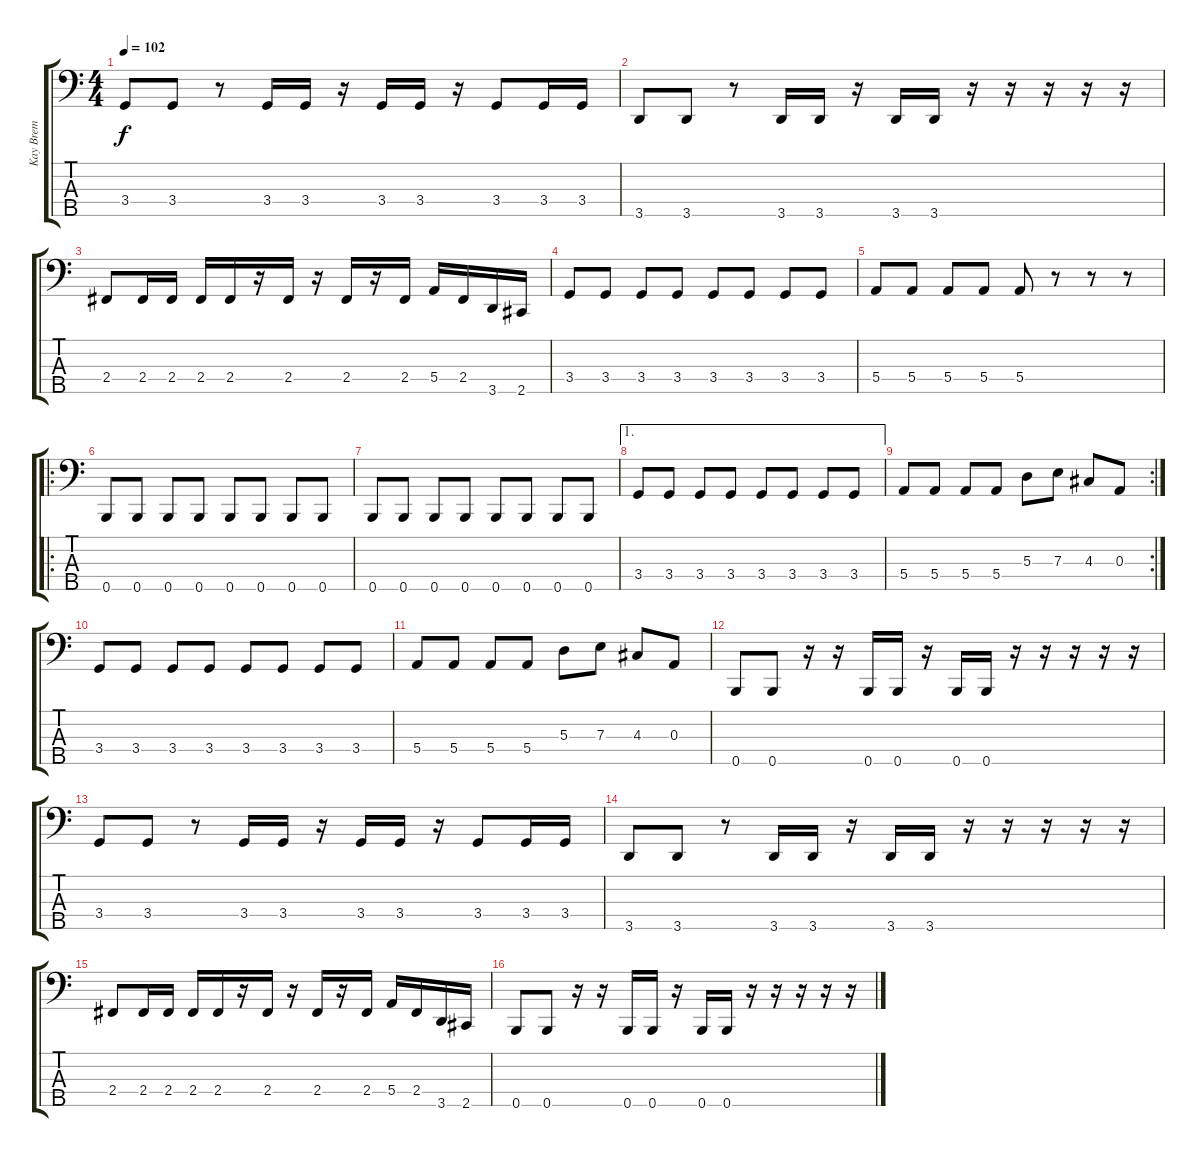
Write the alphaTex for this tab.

\track ("Kay Brem" "Kay Brem") {instrument electricbasspick}
\staff {score tabs}
\tuning (G2 D2 A1 E1 B0) {hide}
\ts (4 4)
\tempo 102
\clef f4
\ks c
3.4.8{dy f} 3.4.8 r.8 3.4.16 3.4.16 r.16 3.4.16 3.4.16 r.16 3.4.8 3.4.16 3.4.16 |
3.5.8 3.5.8 r.8 3.5.16 3.5.16 r.16 3.5.16 3.5.16 r.16 r.16 r.16 r.16 r.16 |
2.4.8 2.4.16 2.4.16 2.4.16 2.4.16 r.16 2.4.16 r.16 2.4.16 r.16 2.4.16 5.4.16 2.4.16 3.5.16 2.5.16 |
3.4.8 3.4.8 3.4.8 3.4.8 3.4.8 3.4.8 3.4.8 3.4.8 |
5.4.8 5.4.8 5.4.8 5.4.8 5.4.8 r.8 r.8 r.8 |
\ro
0.5.8 0.5.8 0.5.8 0.5.8 0.5.8 0.5.8 0.5.8 0.5.8 |
0.5.8 0.5.8 0.5.8 0.5.8 0.5.8 0.5.8 0.5.8 0.5.8 |
\ae 1
3.4.8 3.4.8 3.4.8 3.4.8 3.4.8 3.4.8 3.4.8 3.4.8 |
\rc 2
5.4.8 5.4.8 5.4.8 5.4.8 5.3.8 7.3.8 4.3.8 0.3.8 |
3.4.8 3.4.8 3.4.8 3.4.8 3.4.8 3.4.8 3.4.8 3.4.8 |
5.4.8 5.4.8 5.4.8 5.4.8 5.3.8 7.3.8 4.3.8 0.3.8 |
0.5.8 0.5.8 r.16 r.16 0.5.16 0.5.16 r.16 0.5.16 0.5.16 r.16 r.16 r.16 r.16 r.16 |
3.4.8 3.4.8 r.8 3.4.16 3.4.16 r.16 3.4.16 3.4.16 r.16 3.4.8 3.4.16 3.4.16 |
3.5.8 3.5.8 r.8 3.5.16 3.5.16 r.16 3.5.16 3.5.16 r.16 r.16 r.16 r.16 r.16 |
2.4.8 2.4.16 2.4.16 2.4.16 2.4.16 r.16 2.4.16 r.16 2.4.16 r.16 2.4.16 5.4.16 2.4.16 3.5.16 2.5.16 |
0.5.8 0.5.8 r.16 r.16 0.5.16 0.5.16 r.16 0.5.16 0.5.16 r.16 r.16 r.16 r.16 r.16
